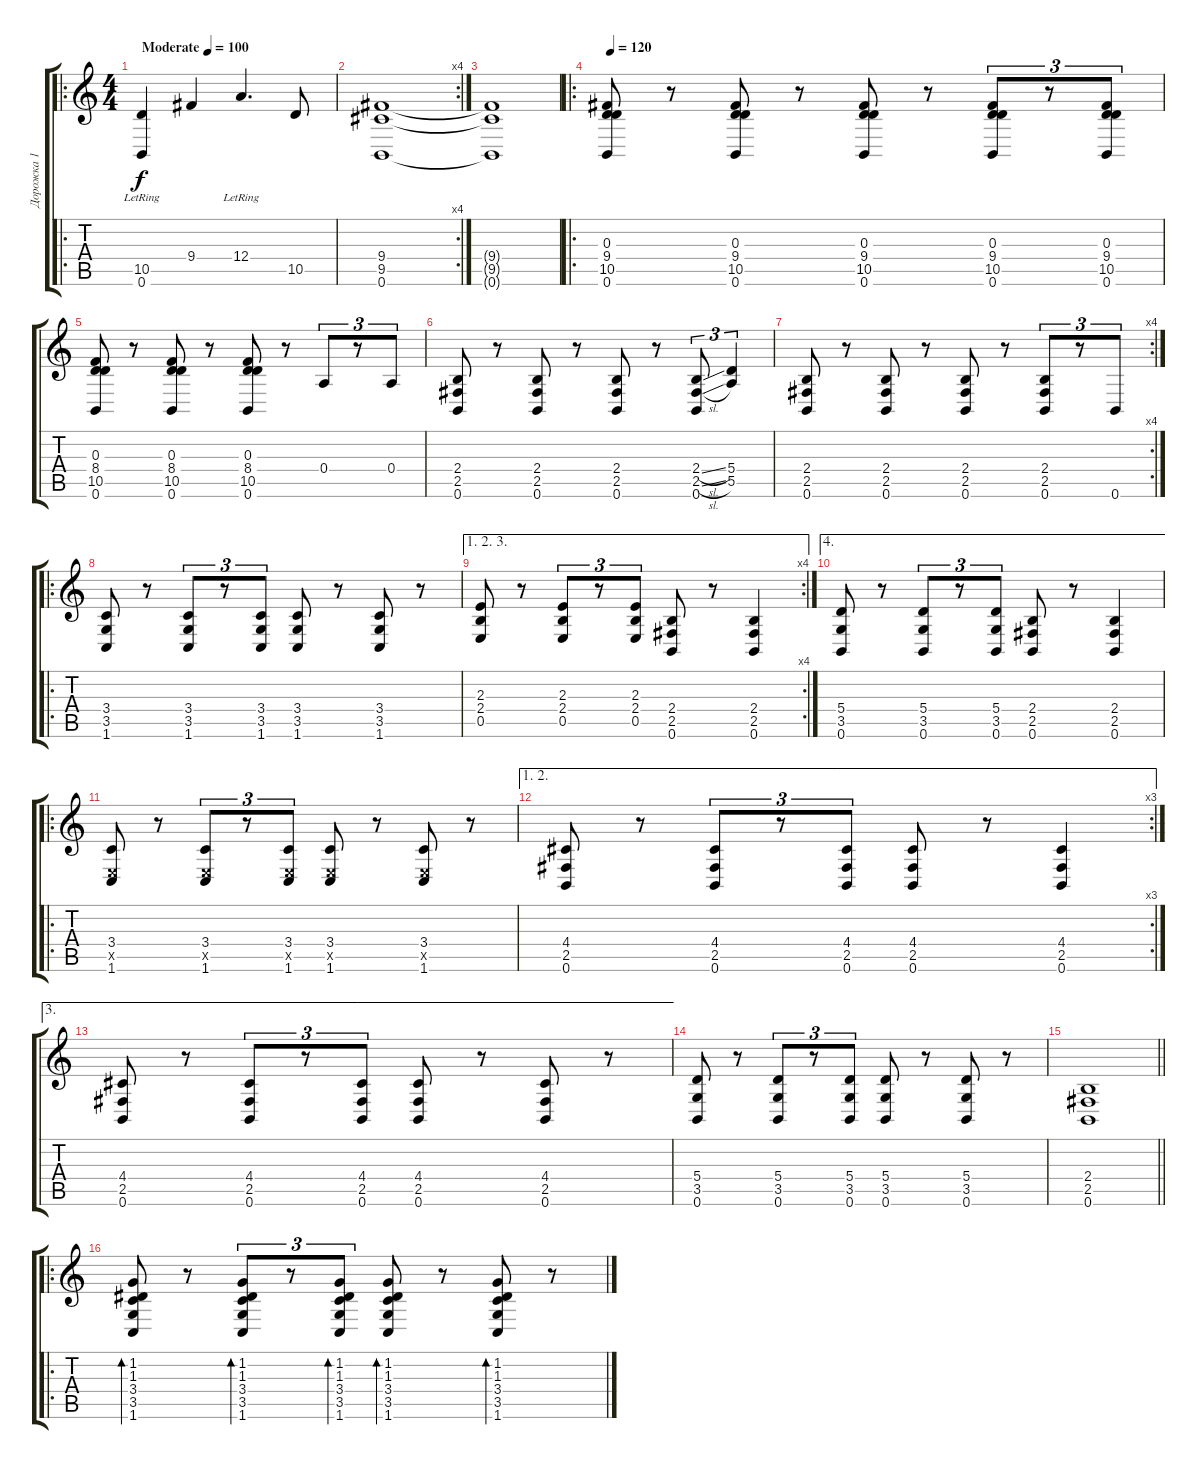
\track ("Дорожка 1" "Дорожка 1") {instrument overdrivenguitar}
\staff {score tabs}
\tuning (B3 Gb3 D3 A2 E2 B1) {hide}
\ro
\ts (4 4)
\tempo (100 "Moderate")
\clef g2
\ks c
(10.5{lr} 0.6{lr}).4{dy f instrument overdrivenguitar} 9.4.4 12.4{lr}.4{d} 10.5.8 |
\rc 4
(9.4 9.5 0.6).1 |
(9.4{t} 9.5{t} 0.6{t}).1 |
\ro
\tempo 120
(0.3 9.4 10.5 0.6).8 r.8 (0.3 9.4 10.5 0.6).8 r.8 (0.3 9.4 10.5 0.6).8 r.8 (0.3 9.4 10.5 0.6).8{tu (3 2)} r.8{tu (3 2)} (0.3 9.4 10.5 0.6).8{tu (3 2)} |
(0.3 8.4 10.5 0.6).8 r.8 (0.3 8.4 10.5 0.6).8 r.8 (0.3 8.4 10.5 0.6).8 r.8 0.4.8{tu (3 2)} r.8{tu (3 2)} 0.4.8{tu (3 2)} |
(2.4 2.5 0.6).8 r.8 (2.4 2.5 0.6).8 r.8 (2.4 2.5 0.6).8 r.8 (2.4{sl} 2.5{sl} 0.6).8{tu (3 2)} (5.4 5.5).4{tu (3 2)} |
\rc 4
(2.4 2.5 0.6).8 r.8 (2.4 2.5 0.6).8 r.8 (2.4 2.5 0.6).8 r.8 (2.4 2.5 0.6).8{tu (3 2)} r.8{tu (3 2)} 0.6.8{tu (3 2)} |
\ro
(3.4 3.5 1.6).8 r.8 (3.4 3.5 1.6).8{tu (3 2)} r.8{tu (3 2)} (3.4 3.5 1.6).8{tu (3 2)} (3.4 3.5 1.6).8 r.8 (3.4 3.5 1.6).8 r.8 |
\ae (1 2 3)
\rc 4
(2.3 2.4 0.5).8 r.8 (2.3 2.4 0.5).8{tu (3 2)} r.8{tu (3 2)} (2.3 2.4 0.5).8{tu (3 2)} (2.4 2.5 0.6).8 r.8 (2.4 2.5 0.6).4 |
\ae 4
(5.4 3.5 0.6).8 r.8 (5.4 3.5 0.6).8{tu (3 2)} r.8{tu (3 2)} (5.4 3.5 0.6).8{tu (3 2)} (2.4 2.5 0.6).8 r.8 (2.4 2.5 0.6).4 |
\ro
(3.4 0.5{x} 1.6).8 r.8 (3.4 0.5{x} 1.6).8{tu (3 2)} r.8{tu (3 2)} (3.4 0.5{x} 1.6).8{tu (3 2)} (3.4 0.5{x} 1.6).8 r.8 (3.4 0.5{x} 1.6).8 r.8 |
\ae (1 2)
\rc 3
(4.4 2.5 0.6).8 r.8 (4.4 2.5 0.6).8{tu (3 2)} r.8{tu (3 2)} (4.4 2.5 0.6).8{tu (3 2)} (4.4 2.5 0.6).8 r.8 (4.4 2.5 0.6).4 |
\ae 3
(4.4 2.5 0.6).8 r.8 (4.4 2.5 0.6).8{tu (3 2)} r.8{tu (3 2)} (4.4 2.5 0.6).8{tu (3 2)} (4.4 2.5 0.6).8 r.8 (4.4 2.5 0.6).8 r.8 |
(5.4 3.5 0.6).8 r.8 (5.4 3.5 0.6).8{tu (3 2)} r.8{tu (3 2)} (5.4 3.5 0.6).8{tu (3 2)} (5.4 3.5 0.6).8 r.8 (5.4 3.5 0.6).8 r.8 |
\barLineRight lightlight
(2.4 2.5 0.6).1 |
\ro
(1.2 1.3 3.4 3.5 1.6).8{bd 30} r.8 (1.2 1.3 3.4 3.5 1.6).8{tu (3 2) bd 30} r.8{tu (3 2)} (1.2 1.3 3.4 3.5 1.6).8{tu (3 2) bd 30} (1.2 1.3 3.4 3.5 1.6).8{bd 30} r.8 (1.2 1.3 3.4 3.5 1.6).8{bd 30} r.8
